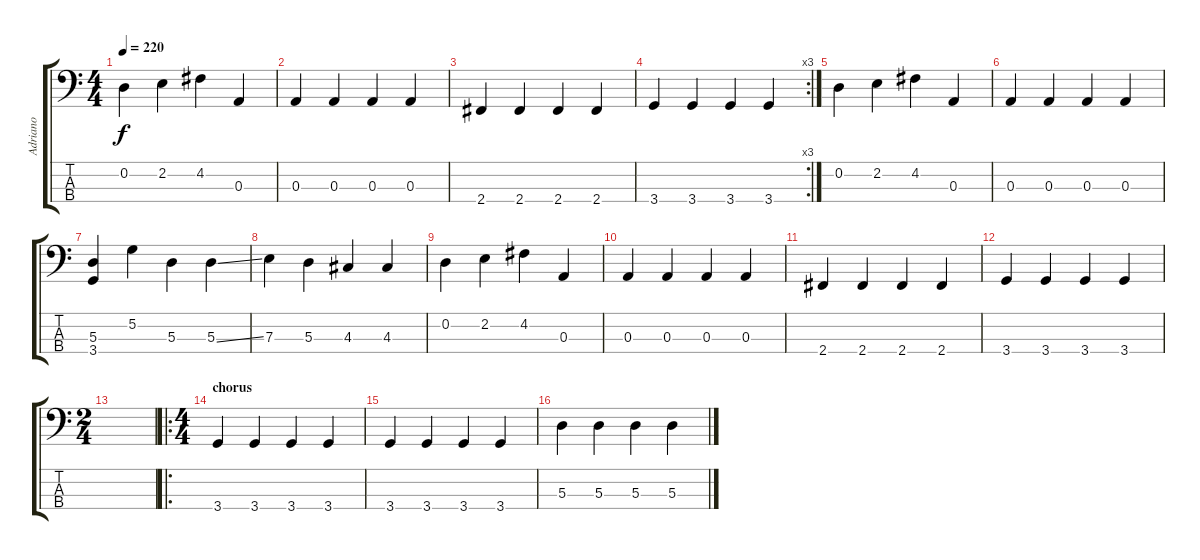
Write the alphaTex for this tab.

\track ("Adriano" "Adriano") {instrument electricbasspick}
\staff {score tabs}
\tuning (G2 D2 A1 E1) {hide}
\ts (4 4)
\tempo 220
\clef f4
\ks c
0.2.4{dy f} 2.2.4 4.2.4 0.3.4 |
0.3.4 0.3.4 0.3.4 0.3.4 |
2.4.4 2.4.4 2.4.4 2.4.4 |
\rc 3
3.4.4 3.4.4 3.4.4 3.4.4 |
0.2.4 2.2.4 4.2.4 0.3.4 |
0.3.4 0.3.4 0.3.4 0.3.4 |
(5.3 3.4).4 5.2.4 5.3.4 5.3{ss}.4 |
7.3.4 5.3.4 4.3.4 4.3.4 |
0.2.4 2.2.4 4.2.4 0.3.4 |
0.3.4 0.3.4 0.3.4 0.3.4 |
2.4.4 2.4.4 2.4.4 2.4.4 |
3.4.4 3.4.4 3.4.4 3.4.4 |
\ts (2 4)
|
\ro
\ts (4 4)
\section ("" "chorus")
3.4.4 3.4.4 3.4.4 3.4.4 |
3.4.4 3.4.4 3.4.4 3.4.4 |
5.3.4 5.3.4 5.3.4 5.3.4
